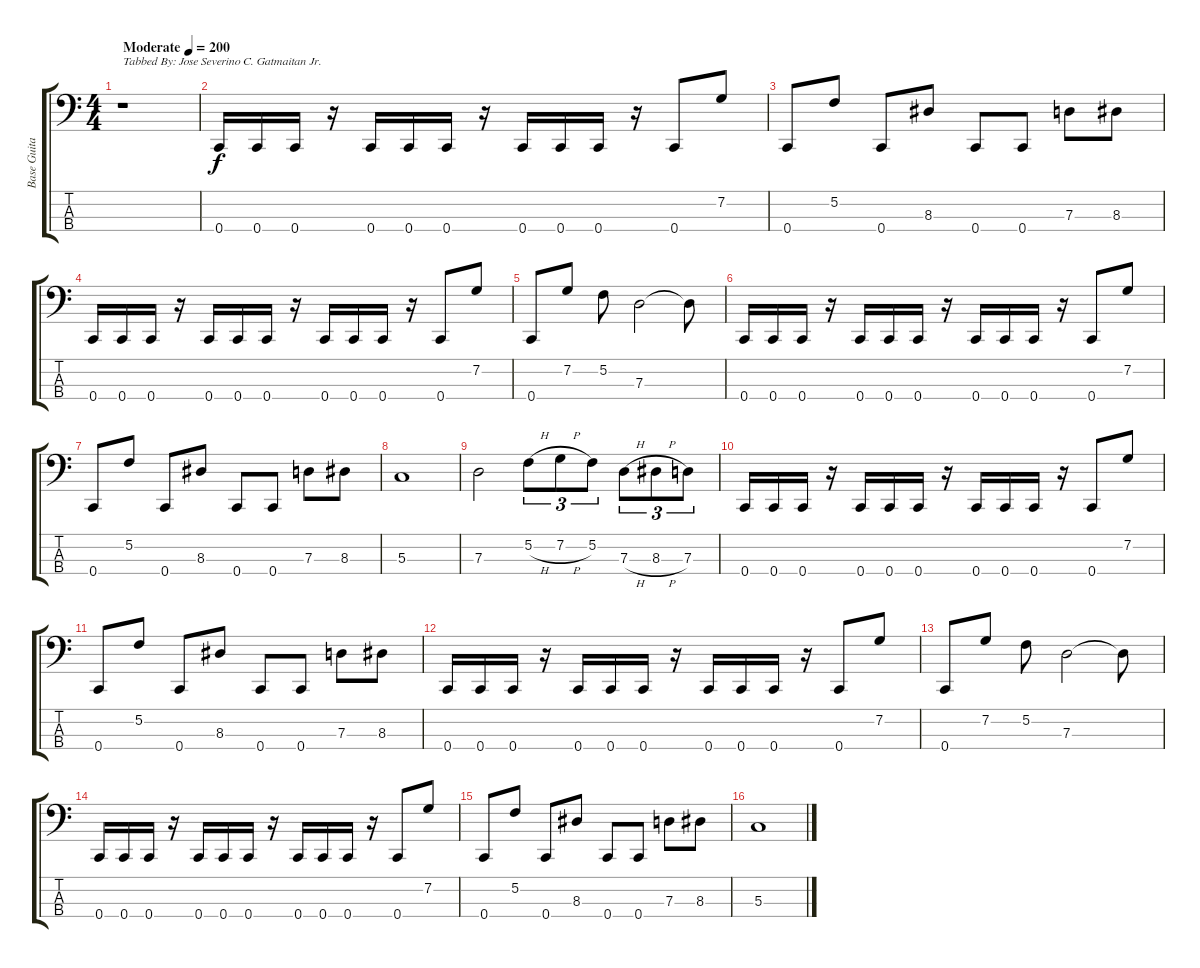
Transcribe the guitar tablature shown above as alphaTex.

\track ("Base Guitar" "Base Guita") {instrument electricbassfinger}
\staff {score tabs}
\tuning (F2 C2 G1 C1) {hide}
\ts (4 4)
\tempo (200 "Moderate")
\clef f4
\ks c
r.1{txt "Tabbed By: Jose Severino C. Gatmaitan Jr." dy f instrument electricbassfinger} |
0.4.16 0.4.16 0.4.16 r.16 0.4.16 0.4.16 0.4.16 r.16 0.4.16 0.4.16 0.4.16 r.16 0.4.8 7.2.8 |
0.4.8 5.2.8 0.4.8 8.3.8 0.4.8 0.4.8 7.3.8 8.3.8 |
0.4.16 0.4.16 0.4.16 r.16 0.4.16 0.4.16 0.4.16 r.16 0.4.16 0.4.16 0.4.16 r.16 0.4.8 7.2.8 |
0.4.8 7.2.8 5.2.8 7.3.2 7.3{t}.8 |
0.4.16 0.4.16 0.4.16 r.16 0.4.16 0.4.16 0.4.16 r.16 0.4.16 0.4.16 0.4.16 r.16 0.4.8 7.2.8 |
0.4.8 5.2.8 0.4.8 8.3.8 0.4.8 0.4.8 7.3.8 8.3.8 |
5.3.1 |
7.3.2 5.2{h}.8{tu (3 2)} 7.2{h}.8{tu (3 2)} 5.2.8{tu (3 2)} 7.3{h}.8{tu (3 2)} 8.3{h}.8{tu (3 2)} 7.3.8{tu (3 2)} |
0.4.16 0.4.16 0.4.16 r.16 0.4.16 0.4.16 0.4.16 r.16 0.4.16 0.4.16 0.4.16 r.16 0.4.8 7.2.8 |
0.4.8 5.2.8 0.4.8 8.3.8 0.4.8 0.4.8 7.3.8 8.3.8 |
0.4.16 0.4.16 0.4.16 r.16 0.4.16 0.4.16 0.4.16 r.16 0.4.16 0.4.16 0.4.16 r.16 0.4.8 7.2.8 |
0.4.8 7.2.8 5.2.8 7.3.2 7.3{t}.8 |
0.4.16 0.4.16 0.4.16 r.16 0.4.16 0.4.16 0.4.16 r.16 0.4.16 0.4.16 0.4.16 r.16 0.4.8 7.2.8 |
0.4.8 5.2.8 0.4.8 8.3.8 0.4.8 0.4.8 7.3.8 8.3.8 |
5.3.1
